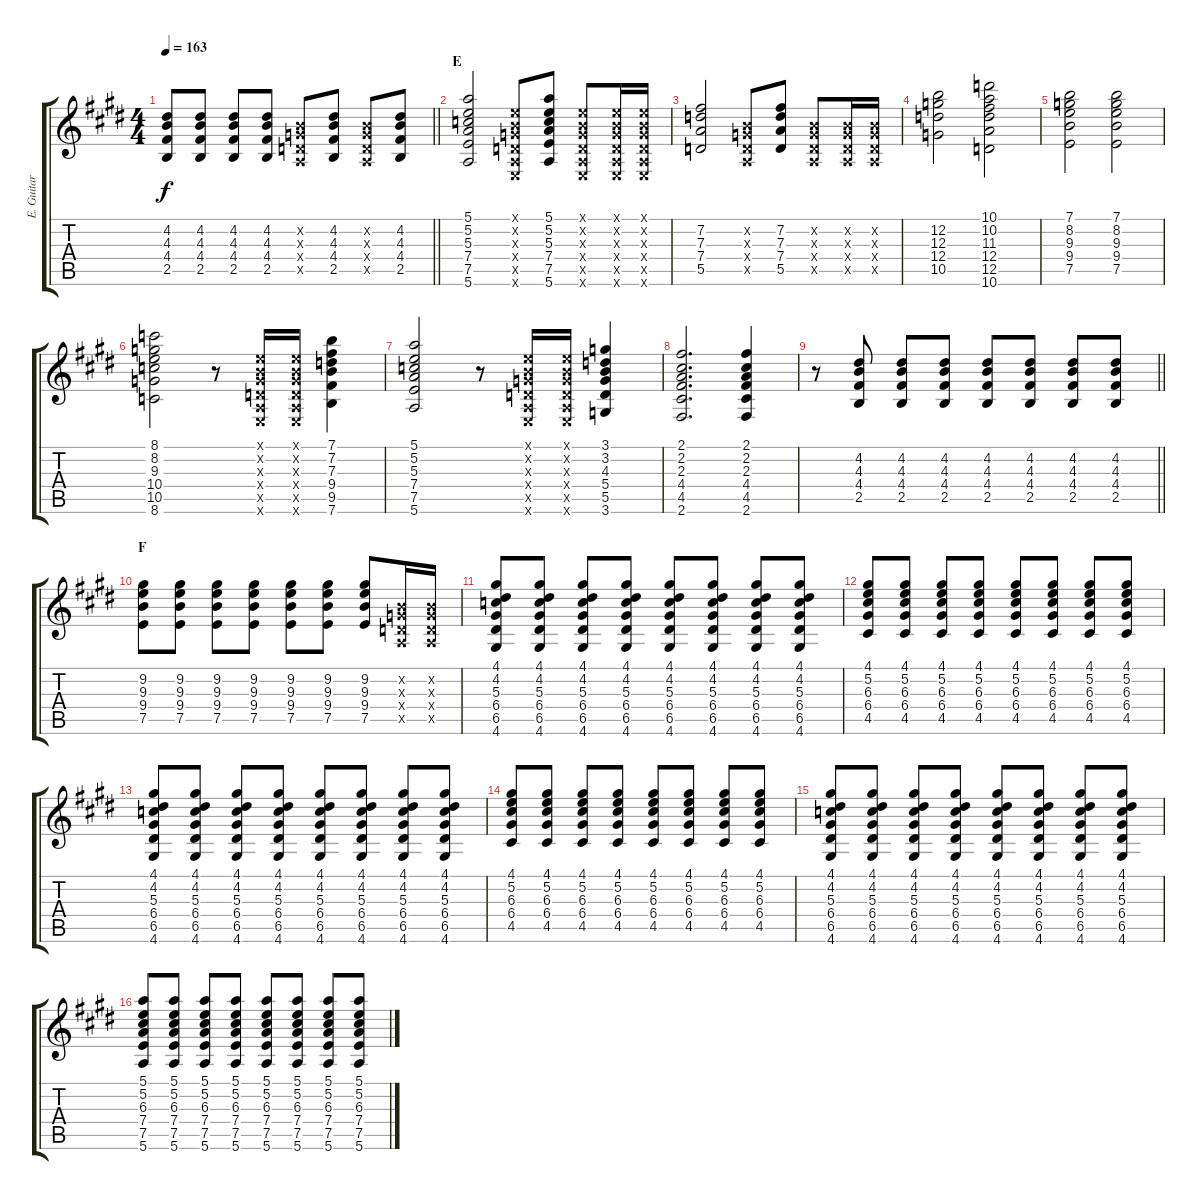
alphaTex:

\track ("E. Guitar II" "E. Guitar ") {instrument overdrivenguitar}
\staff {score tabs}
\tuning (E4 B3 G3 D3 A2 E2) {hide}
\ts (4 4)
\tempo 163
\clef g2
\barLineRight lightlight
\ks e
(4.2 4.3 4.4 2.5).8{dy f} (4.2 4.3 4.4 2.5).8 (4.2 4.3 4.4 2.5).8 (4.2 4.3 4.4 2.5).8 (0.2{x} 0.3{x} 0.4{x} 0.5{x}).8 (4.2 4.3 4.4 2.5).8 (0.2{x} 0.3{x} 0.4{x} 0.5{x}).8 (4.2 4.3 4.4 2.5).8 |
\section ("" "E")
(5.1 5.2 5.3 7.4 7.5 5.6).2 (0.1{x} 0.2{x} 0.3{x} 0.4{x} 0.5{x} 0.6{x}).8 (5.1 5.2 5.3 7.4 7.5 5.6).8 (0.1{x} 0.2{x} 0.3{x} 0.4{x} 0.5{x} 0.6{x}).8 (0.1{x} 0.2{x} 0.3{x} 0.4{x} 0.5{x} 0.6{x}).16 (0.1{x} 0.2{x} 0.3{x} 0.4{x} 0.5{x} 0.6{x}).16 |
(7.2 7.3 7.4 5.5).2 (0.2{x} 0.3{x} 0.4{x} 0.5{x}).8 (7.2 7.3 7.4 5.5).8 (0.2{x} 0.3{x} 0.4{x} 0.5{x}).8 (0.2{x} 0.3{x} 0.4{x} 0.5{x}).16 (0.2{x} 0.3{x} 0.4{x} 0.5{x}).16 |
(12.2 12.3 12.4 10.5).2 (10.1 10.2 11.3 12.4 12.5 10.6).2 |
(7.1 8.2 9.3 9.4 7.5).2 (7.1 8.2 9.3 9.4 7.5).2 |
(8.1 8.2 9.3 10.4 10.5 8.6).2 r.8 (0.1{x} 0.2{x} 0.3{x} 0.4{x} 0.5{x} 0.6{x}).16 (0.1{x} 0.2{x} 0.3{x} 0.4{x} 0.5{x} 0.6{x}).16 (7.1 7.2 7.3 9.4 9.5 7.6).4 |
(5.1 5.2 5.3 7.4 7.5 5.6).2 r.8 (0.1{x} 0.2{x} 0.3{x} 0.4{x} 0.5{x} 0.6{x}).16 (0.1{x} 0.2{x} 0.3{x} 0.4{x} 0.5{x} 0.6{x}).16 (3.1 3.2 4.3 5.4 5.5 3.6).4 |
(2.1 2.2 2.3 4.4 4.5 2.6).2{d} (2.1 2.2 2.3 4.4 4.5 2.6).4 |
\barLineRight lightlight
r.8 (4.2 4.3 4.4 2.5).8 (4.2 4.3 4.4 2.5).8 (4.2 4.3 4.4 2.5).8 (4.2 4.3 4.4 2.5).8 (4.2 4.3 4.4 2.5).8 (4.2 4.3 4.4 2.5).8 (4.2 4.3 4.4 2.5).8 |
\section ("" "F")
(9.2 9.3 9.4 7.5).8 (9.2 9.3 9.4 7.5).8 (9.2 9.3 9.4 7.5).8 (9.2 9.3 9.4 7.5).8 (9.2 9.3 9.4 7.5).8 (9.2 9.3 9.4 7.5).8 (9.2 9.3 9.4 7.5).8 (0.2{x} 0.3{x} 0.4{x} 0.5{x}).16 (0.2{x} 0.3{x} 0.4{x} 0.5{x}).16 |
(4.1 4.2 5.3 6.4 6.5 4.6).8 (4.1 4.2 5.3 6.4 6.5 4.6).8 (4.1 4.2 5.3 6.4 6.5 4.6).8 (4.1 4.2 5.3 6.4 6.5 4.6).8 (4.1 4.2 5.3 6.4 6.5 4.6).8 (4.1 4.2 5.3 6.4 6.5 4.6).8 (4.1 4.2 5.3 6.4 6.5 4.6).8 (4.1 4.2 5.3 6.4 6.5 4.6).8 |
(4.1 5.2 6.3 6.4 4.5).8 (4.1 5.2 6.3 6.4 4.5).8 (4.1 5.2 6.3 6.4 4.5).8 (4.1 5.2 6.3 6.4 4.5).8 (4.1 5.2 6.3 6.4 4.5).8 (4.1 5.2 6.3 6.4 4.5).8 (4.1 5.2 6.3 6.4 4.5).8 (4.1 5.2 6.3 6.4 4.5).8 |
(4.1 4.2 5.3 6.4 6.5 4.6).8 (4.1 4.2 5.3 6.4 6.5 4.6).8 (4.1 4.2 5.3 6.4 6.5 4.6).8 (4.1 4.2 5.3 6.4 6.5 4.6).8 (4.1 4.2 5.3 6.4 6.5 4.6).8 (4.1 4.2 5.3 6.4 6.5 4.6).8 (4.1 4.2 5.3 6.4 6.5 4.6).8 (4.1 4.2 5.3 6.4 6.5 4.6).8 |
(4.1 5.2 6.3 6.4 4.5).8 (4.1 5.2 6.3 6.4 4.5).8 (4.1 5.2 6.3 6.4 4.5).8 (4.1 5.2 6.3 6.4 4.5).8 (4.1 5.2 6.3 6.4 4.5).8 (4.1 5.2 6.3 6.4 4.5).8 (4.1 5.2 6.3 6.4 4.5).8 (4.1 5.2 6.3 6.4 4.5).8 |
(4.1 4.2 5.3 6.4 6.5 4.6).8 (4.1 4.2 5.3 6.4 6.5 4.6).8 (4.1 4.2 5.3 6.4 6.5 4.6).8 (4.1 4.2 5.3 6.4 6.5 4.6).8 (4.1 4.2 5.3 6.4 6.5 4.6).8 (4.1 4.2 5.3 6.4 6.5 4.6).8 (4.1 4.2 5.3 6.4 6.5 4.6).8 (4.1 4.2 5.3 6.4 6.5 4.6).8 |
(5.1 5.2 6.3 7.4 7.5 5.6).8 (5.1 5.2 6.3 7.4 7.5 5.6).8 (5.1 5.2 6.3 7.4 7.5 5.6).8 (5.1 5.2 6.3 7.4 7.5 5.6).8 (5.1 5.2 6.3 7.4 7.5 5.6).8 (5.1 5.2 6.3 7.4 7.5 5.6).8 (5.1 5.2 6.3 7.4 7.5 5.6).8 (5.1 5.2 6.3 7.4 7.5 5.6).8
